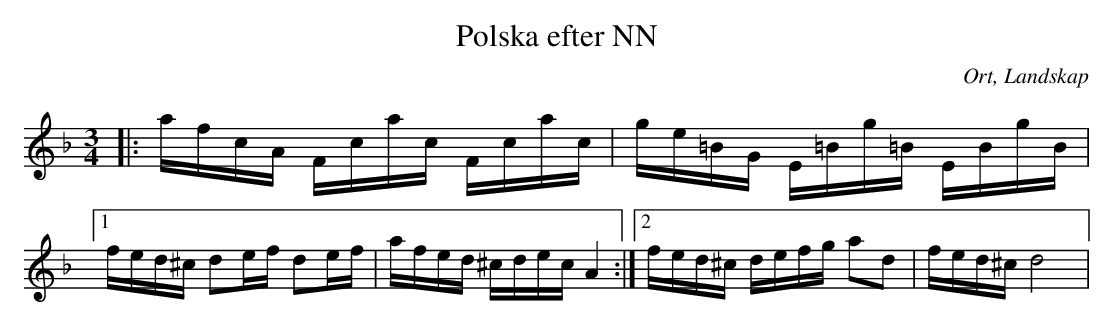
X:1
T:Polska efter NN
O:Ort, Landskap
M:3/4
L:1/8
K:F
|:a/f/c/A/  F/c/a/c/ F/c/a/c/|g/e/=B/G/  E/=B/g/=B/  E/B/g/B/|1 f/e/d/^c/ de/f/ de/f/|a/f/e/d/ ^c/d/e/c/ A2:|2 f/e/d/^c/ d/e/f/g/ ad|f/e/d/^c/ d4|
